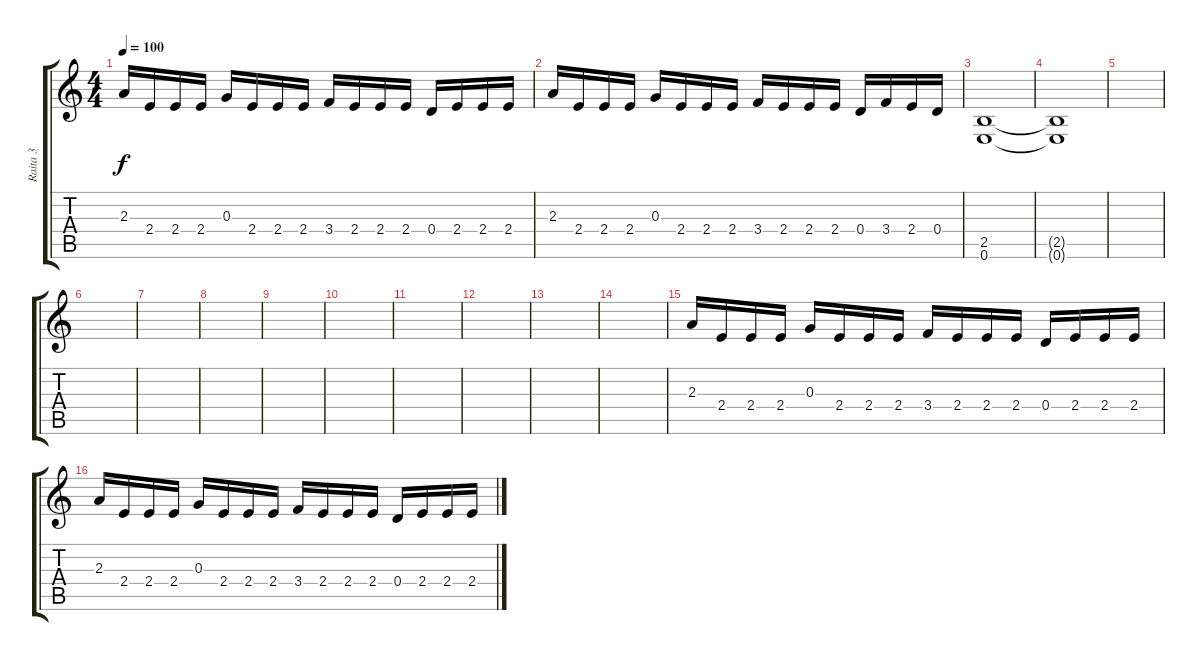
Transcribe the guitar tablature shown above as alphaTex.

\track ("Raita 3" "Raita 3") {instrument distortionguitar}
\staff {score tabs}
\tuning (E4 B3 G3 D3 A2 E2) {hide}
\ts (4 4)
\tempo 100
\clef g2
\ks c
2.3.16{dy f} 2.4.16 2.4.16 2.4.16 0.3.16 2.4.16 2.4.16 2.4.16 3.4.16 2.4.16 2.4.16 2.4.16 0.4.16 2.4.16 2.4.16 2.4.16 |
2.3.16 2.4.16 2.4.16 2.4.16 0.3.16 2.4.16 2.4.16 2.4.16 3.4.16 2.4.16 2.4.16 2.4.16 0.4.16 3.4.16 2.4.16 0.4.16 |
(2.5 0.6).1 |
(2.5{t} 0.6{t}).1 |
|
|
|
|
|
|
|
|
|
|
2.3.16 2.4.16 2.4.16 2.4.16 0.3.16 2.4.16 2.4.16 2.4.16 3.4.16 2.4.16 2.4.16 2.4.16 0.4.16 2.4.16 2.4.16 2.4.16 |
2.3.16 2.4.16 2.4.16 2.4.16 0.3.16 2.4.16 2.4.16 2.4.16 3.4.16 2.4.16 2.4.16 2.4.16 0.4.16 2.4.16 2.4.16 2.4.16
